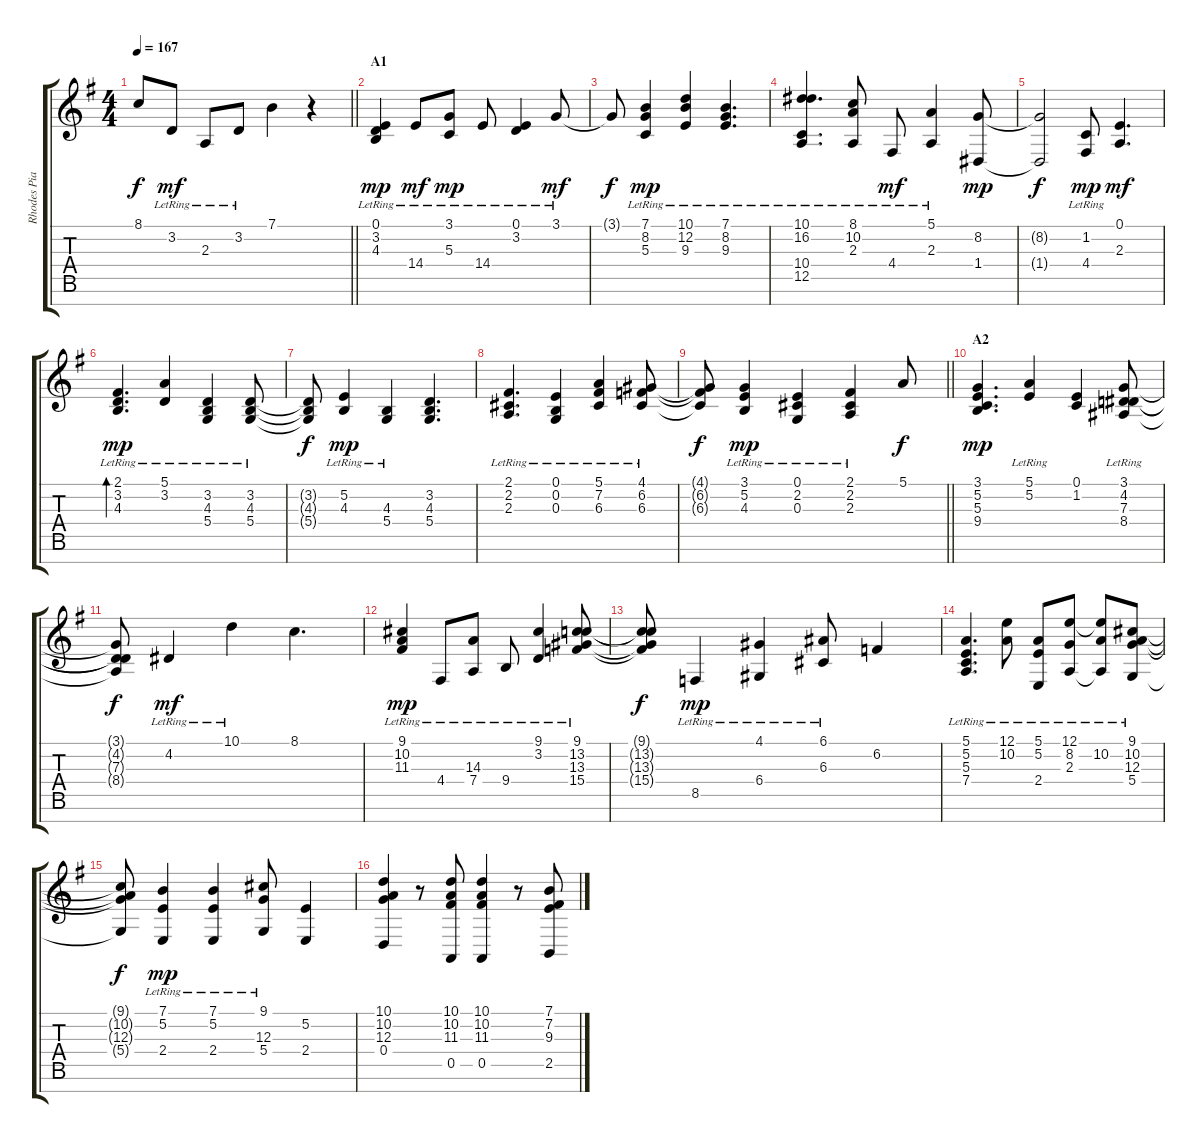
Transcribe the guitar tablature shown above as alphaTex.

\track ("Rhodes Piano" "Rhodes Pia") {instrument electricpiano1}
\staff {score tabs}
\tuning (E4 B3 G3 D3 A2 E2 B1) {hide}
\ts (4 4)
\tempo 167
\clef g2
\barLineRight lightlight
\ks g
8.1{t}.8{dy f} 3.2{lr}.8{dy mf} 2.3{lr}.8 3.2{lr}.8 7.1.4 r.4 |
\section ("" "A1")
(0.1{lr} 3.2{lr} 4.3{lr}).4{dy mp} 14.4{lr}.8{dy mf} (3.1{lr} 5.3{lr}).8{dy mp} 14.4{lr}.8 (0.1{lr} 3.2{lr}).4 3.1{lr}.8{dy mf} |
3.1{t}.8{dy f} (7.1{lr} 8.2{lr} 5.3{lr}).4{dy mp} (10.1{lr} 12.2{lr} 9.3{lr}).4 (7.1{lr} 8.2{lr} 9.3).4{d} |
(10.1{lr} 16.2{lr} 10.4 12.5).4{d} (8.1{lr} 10.2{lr} 2.3{lr}).8 4.4{lr}.8{dy mf} (5.1 2.3{lr}).4 (8.2 1.4).8{dy mp} |
(8.2{t} 1.4{t}).2{dy f} (1.2{lr} 4.4{lr}).8{dy mp} (0.1 2.3).4{d dy mf} |
(2.1{lr} 3.2{lr} 4.3{lr}).4{d bd 60 dy mp} (5.1{lr} 3.2{lr}).4 (3.2{lr} 4.3{lr} 5.4{lr}).4 (3.2{lr} 4.3{lr} 5.4{lr}).8 |
(3.2{t} 4.3{t} 5.4{t}).8{dy f} (5.2{lr} 4.3{lr}).4{dy mp} (4.3{lr} 5.4{lr}).4 (3.2 4.3 5.4).4{d} |
(2.1{lr} 2.2{lr} 2.3{lr}).4{d} (0.1{lr} 0.2{lr} 0.3{lr}).4 (5.1{lr} 7.2{lr} 6.3{lr}).4 (4.1{lr} 6.2{lr} 6.3{lr}).8 |
\barLineRight lightlight
(4.1{t} 6.2{t} 6.3{t}).8{dy f} (3.1{lr} 5.2{lr} 4.3{lr}).4{dy mp} (0.1{lr} 2.2{lr} 0.3{lr}).4 (2.1{lr} 2.2{lr} 2.3{lr}).4 5.1.8{dy f} |
\section ("" "A2")
(3.1 5.2 5.3 9.4).4{d dy mp} (5.1{lr} 5.2{lr}).4 (0.1 1.2).4 (3.1{lr} 4.2{lr} 7.3 8.4{lr}).8 |
(3.1{t} 4.2{t} 7.3{t} 8.4{t}).8{dy f} 4.2{lr}.4{dy mf} 10.1{lr}.4 8.1.4{d} |
(9.1{lr} 10.2 11.3).4{dy mp} 4.4{lr}.8 (14.3{lr} 7.4{lr}).8 9.4{lr}.8 (9.1 3.2{lr}).4 (9.1{lr} 13.2{lr} 13.3{lr} 15.4{lr}).8 |
(9.1{t} 13.2{t} 13.3{t} 15.4{t}).8{dy f} 8.5{lr}.4{dy mp} (4.1{lr} 6.4{lr}).4 (6.1{lr} 6.3{lr}).8 6.2.4 |
(5.1{lr} 5.2{lr} 5.3{lr} 7.4{lr}).4{d} (12.1{lr} 10.2{lr}).8 (5.1{lr} 5.2{lr} 2.4{lr}).8 (12.1{lr} 8.2{lr} 2.3{lr}).8 (12.1{t} 10.2{lr} 2.3{t}).8 (9.1{lr} 10.2{lr} 12.3{lr} 5.4{lr}).8 |
(9.1{t} 10.2{t} 12.3{t} 5.4{t}).8{dy f} (7.1{lr} 5.2{lr} 2.4{lr}).4{dy mp} (7.1{lr} 5.2{lr} 2.4{lr}).4 (9.1{lr} 12.3{lr} 5.4{lr}).8 (5.2 2.4).4 |
(10.1 10.2 12.3 0.4).4 r.8 (10.1 10.2 11.3 0.5).8 (10.1 10.2 11.3 0.5).4 r.8 (7.1 7.2 9.3 2.5).8
